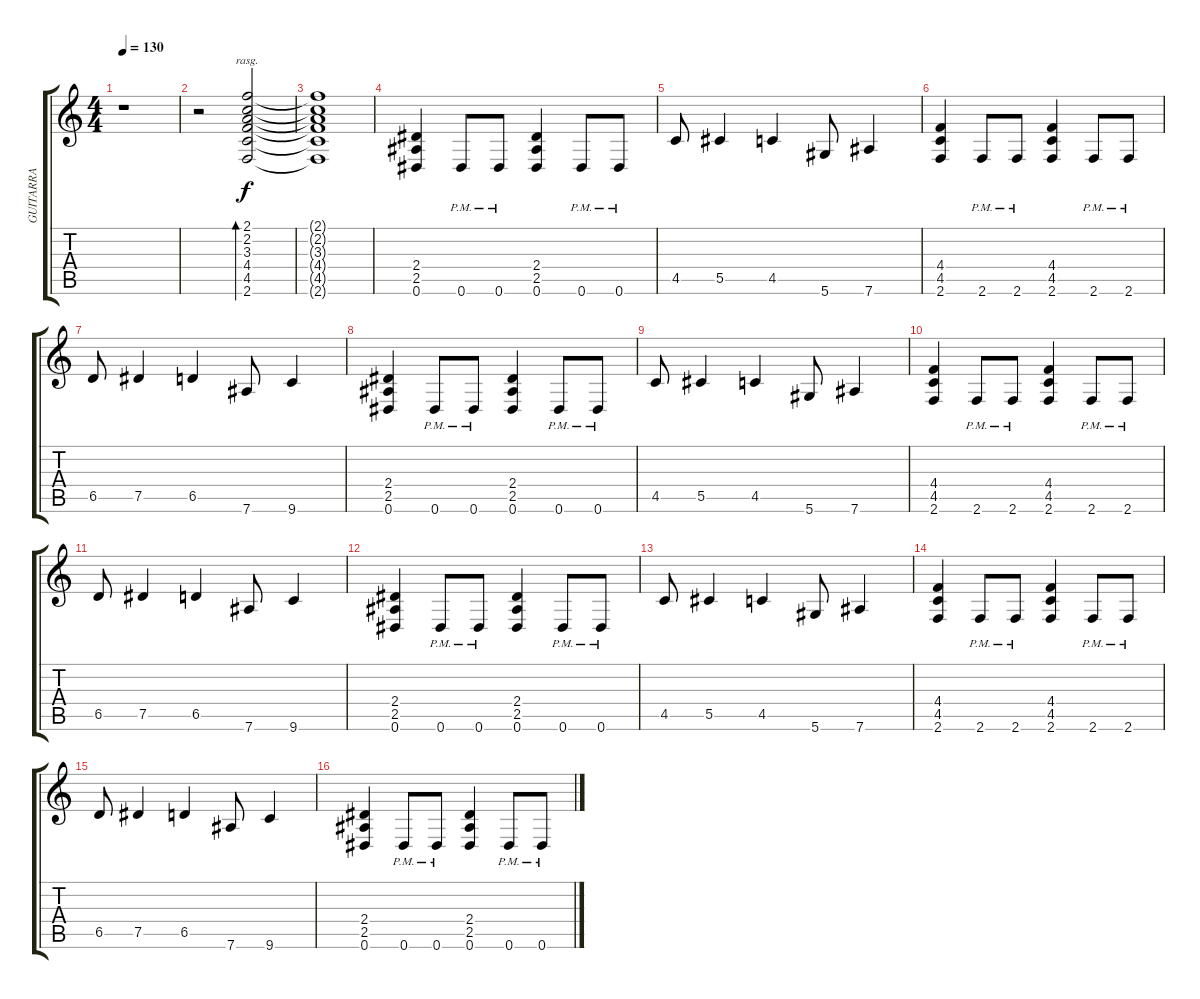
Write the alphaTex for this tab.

\track ("GUITARRA" "GUITARRA") {instrument overdrivenguitar}
\staff {score tabs}
\tuning (Eb4 Bb3 Gb3 Db3 Ab2 Eb2) {hide}
\ts (4 4)
\tempo 130
\clef g2
\ks c
r.1{dy f} |
r.2 (2.1 2.2 3.3 4.4 4.5 2.6).2{bd 480 rasg ii} |
(2.1{t} 2.2{t} 3.3{t} 4.4{t} 4.5{t} 2.6{t}).1 |
(2.4 2.5 0.6).4{instrument overdrivenguitar} 0.6{pm}.8 0.6{pm}.8 (2.4 2.5 0.6).4 0.6{pm}.8 0.6{pm}.8 |
4.5.8 5.5.4 4.5.4 5.6.8 7.6.4 |
(4.4 4.5 2.6).4 2.6{pm}.8 2.6{pm}.8 (4.4 4.5 2.6).4 2.6{pm}.8 2.6{pm}.8 |
6.5.8 7.5.4 6.5.4 7.6.8 9.6.4 |
(2.4 2.5 0.6).4 0.6{pm}.8 0.6{pm}.8 (2.4 2.5 0.6).4 0.6{pm}.8 0.6{pm}.8 |
4.5.8 5.5.4 4.5.4 5.6.8 7.6.4 |
(4.4 4.5 2.6).4 2.6{pm}.8 2.6{pm}.8 (4.4 4.5 2.6).4 2.6{pm}.8 2.6{pm}.8 |
6.5.8 7.5.4 6.5.4 7.6.8 9.6.4 |
(2.4 2.5 0.6).4 0.6{pm}.8 0.6{pm}.8 (2.4 2.5 0.6).4 0.6{pm}.8 0.6{pm}.8 |
4.5.8 5.5.4 4.5.4 5.6.8 7.6.4 |
(4.4 4.5 2.6).4 2.6{pm}.8 2.6{pm}.8 (4.4 4.5 2.6).4 2.6{pm}.8 2.6{pm}.8 |
6.5.8 7.5.4 6.5.4 7.6.8 9.6.4 |
(2.4 2.5 0.6).4 0.6{pm}.8 0.6{pm}.8 (2.4 2.5 0.6).4 0.6{pm}.8 0.6{pm}.8
